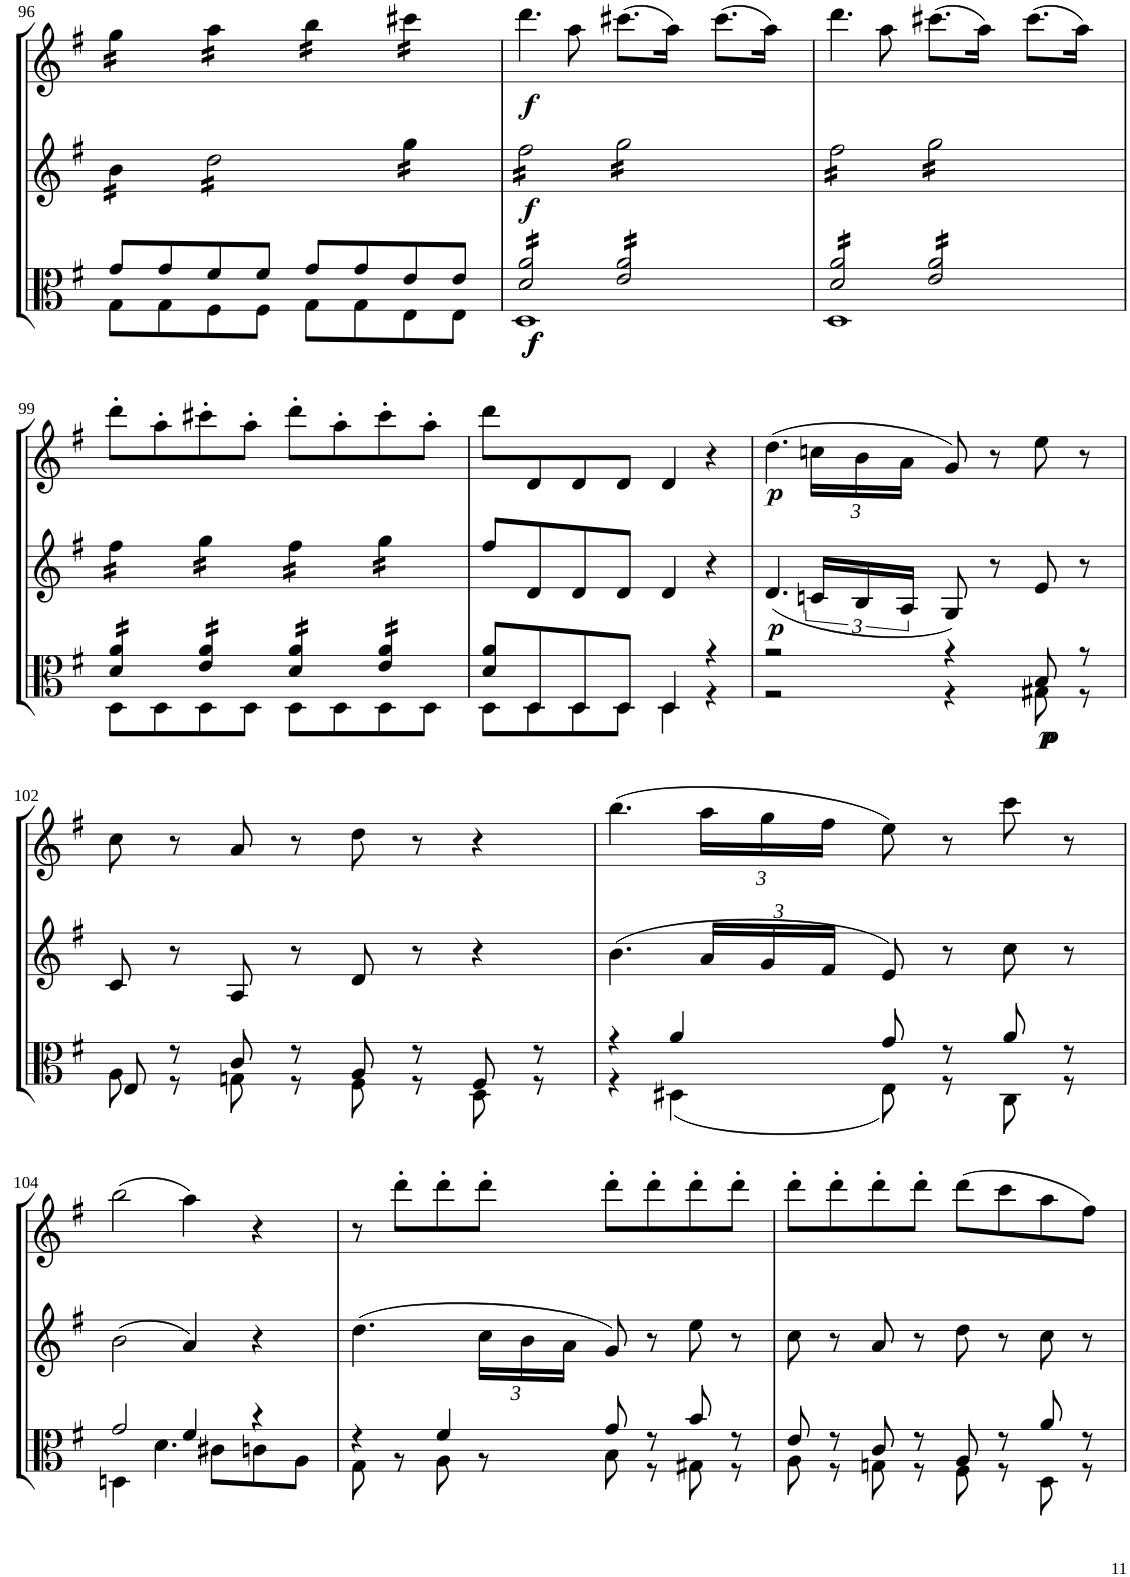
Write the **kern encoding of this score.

**kern	**dynam	**kern	**dynam	**kern	**dynam
*part3	*part3	*part2	*part2	*part1	*part1
*staff3	*staff3	*staff2	*staff2	*staff1	*staff1
*I"Viola/Violoncello	*	*I"Violino II	*	*I"Violino I	*
!!LO:PB:g=z
*clefC3	*	*clefG2	*	*clefG2	*
*k[f#]	*	*k[f#]	*	*k[f#]	*
*M4/4	*	*M4/4	*	*M4/4	*
*met(c)	*	*met(c)	*	*met(c)	*
=96	=96	=96	=96	=96	=96
*^	*	*	*	*	*
*	*	*	*tremolo	*	*	*
*	*	*	*	*	*tremolo	*
8g/L	8G\L	.	16b\LL	.	16gg\LL	.
.	.	.	16b\	.	16gg\	.
8g/	8G\	.	16b\	.	16gg\	.
.	.	.	16b\JJ	.	16gg\JJ	.
8f#/	8F#\	.	16dd\LL	.	16aa\LL	.
.	.	.	16dd\	.	16aa\	.
8f#/J	8F#\J	.	16dd\	.	16aa\	.
.	.	.	16dd\	.	16aa\JJ	.
8g/L	8G\L	.	16dd\	.	16bb\LL	.
.	.	.	16dd\	.	16bb\	.
8g/	8G\	.	16dd\	.	16bb\	.
.	.	.	16dd\JJ	.	16bb\JJ	.
8e/	8E\	.	16gg\LL	.	16ccc#X\LL	.
.	.	.	16gg\	.	16ccc#X\	.
8e/J	8E\J	.	16gg\	.	16ccc#X\	.
.	.	.	16gg\JJ	.	16ccc#X\JJ	.
*	*	*	*	*	*Xtremolo	*
=97	=97	=97	=97	=97	=97	=97
!	!	!LO:DY:b	!	!	!	!
!	!	!LO:DY:n=1:b	!	!LO:DY:b	!	!LO:DY:b
*tremolo	*	*	*	*	*	*
16d/ 16a/LL	1D	f f	16ff#\LL	f	4.ddd\	f
16d/ 16a/	.	.	16ff#\	.	.	.
16d/ 16a/	.	.	16ff#\	.	.	.
16d/ 16a/	.	.	16ff#\	.	.	.
16d/ 16a/	.	.	16ff#\	.	.	.
16d/ 16a/	.	.	16ff#\	.	.	.
16d/ 16a/	.	.	16ff#\	.	8aa\	.
16d/ 16a/JJ	.	.	16ff#\JJ	.	.	.
16e/ 16a/LL	.	.	16gg\LL	.	(8.ccc#X\L	.
16e/ 16a/	.	.	16gg\	.	.	.
16e/ 16a/	.	.	16gg\	.	.	.
16e/ 16a/	.	.	16gg\	.	16aa\Jk)	.
16e/ 16a/	.	.	16gg\	.	(8.ccc#\L	.
16e/ 16a/	.	.	16gg\	.	.	.
16e/ 16a/	.	.	16gg\	.	.	.
16e/ 16a/JJ	.	.	16gg\JJ	.	16aa\Jk)	.
=98	=98	=98	=98	=98	=98	=98
16d/ 16a/LL	1D	.	16ff#\LL	.	4.ddd\	.
16d/ 16a/	.	.	16ff#\	.	.	.
16d/ 16a/	.	.	16ff#\	.	.	.
16d/ 16a/	.	.	16ff#\	.	.	.
16d/ 16a/	.	.	16ff#\	.	.	.
16d/ 16a/	.	.	16ff#\	.	.	.
16d/ 16a/	.	.	16ff#\	.	8aa\	.
16d/ 16a/JJ	.	.	16ff#\JJ	.	.	.
16e/ 16a/LL	.	.	16gg\LL	.	(8.ccc#X\L	.
16e/ 16a/	.	.	16gg\	.	.	.
16e/ 16a/	.	.	16gg\	.	.	.
16e/ 16a/	.	.	16gg\	.	16aa\Jk)	.
16e/ 16a/	.	.	16gg\	.	(8.ccc#\L	.
16e/ 16a/	.	.	16gg\	.	.	.
16e/ 16a/	.	.	16gg\	.	.	.
16e/ 16a/JJ	.	.	16gg\JJ	.	16aa\Jk)	.
!!LO:LB:g=z
=99	=99	=99	=99	=99	=99	=99
16d/ 16a/LL	8D\L	.	16ff#\LL	.	8ddd'\L	.
16d/ 16a/	.	.	16ff#\	.	.	.
16d/ 16a/	8D\	.	16ff#\	.	8aa'\	.
16d/ 16a/JJ	.	.	16ff#\JJ	.	.	.
16e/ 16a/LL	8D\	.	16gg\LL	.	8ccc#X'\	.
16e/ 16a/	.	.	16gg\	.	.	.
16e/ 16a/	8D\J	.	16gg\	.	8aa'\J	.
16e/ 16a/JJ	.	.	16gg\JJ	.	.	.
16d/ 16a/LL	8D\L	.	16ff#\LL	.	8ddd'\L	.
16d/ 16a/	.	.	16ff#\	.	.	.
16d/ 16a/	8D\	.	16ff#\	.	8aa'\	.
16d/ 16a/JJ	.	.	16ff#\JJ	.	.	.
16e/ 16a/LL	8D\	.	16gg\LL	.	8ccc#'\	.
16e/ 16a/	.	.	16gg\	.	.	.
16e/ 16a/	8D\J	.	16gg\	.	8aa'\J	.
16e/ 16a/JJ	.	.	16gg\JJ	.	.	.
*	*	*	*Xtremolo	*	*	*
*Xtremolo	*	*	*	*	*	*
=100	=100	=100	=100	=100	=100	=100
8d/ 8a/L	8D\L	.	8ff#/L	.	8ddd\L	.
8D/	8D\	.	8d/	.	8d/	.
8D/	8D\	.	8d/	.	8d/	.
8D/J	8D\J	.	8d/J	.	8d/J	.
4D/	4D\	.	4d/	.	4d/	.
4r	4r	.	4r	.	4r	.
=101	=101	=101	=101	=101	=101	=101
!	!	!	!	!LO:DY:b	!	!LO:DY:b
2r	2r	.	(4.d/	p	(4.dd\	p
*	*	*	*	*	*Xbrackettup	*
.	.	.	24cn/LL	.	24ccn\LL	.
.	.	.	24B/	.	24b\	.
.	.	.	24A/JJ	.	24a\JJ	.
4r	4r	.	8G/)	.	8g/)	.
.	.	.	8r	.	8r	.
!	!	!LO:DY:b	!	!	!	!
!	!	!LO:DY:n=1:b	!	!	!	!
8B/	8G#X\	p p	8e/	.	8ee\	.
8r	8r	.	8r	.	8r	.
!!LO:LB:g=z
=102	=102	=102	=102	=102	=102	=102
8E/	8A\	.	8c/	.	8cc\	.
8r	8r	.	8r	.	8r	.
8c/	8Gn\	.	8A/	.	8a/	.
8r	8r	.	8r	.	8r	.
8A/	8F#\	.	8d/	.	8dd\	.
8r	8r	.	8r	.	8r	.
8F#/	8D\	.	4r	.	4r	.
8r	8r	.	.	.	.	.
=103	=103	=103	=103	=103	=103	=103
4r	4r	.	(4.b\	.	(4.bb\	.
4a/	(4D#X\	.	.	.	.	.
*	*	*	*Xbrackettup	*	*	*
.	.	.	24a/LL	.	24aa\LL	.
.	.	.	24g/	.	24gg\	.
.	.	.	24f#/JJ	.	24ff#\JJ	.
8g/	8E\)	.	8e/)	.	8ee\)	.
8r	8r	.	8r	.	8r	.
8a/	8C\	.	8cc\	.	8ccc\	.
8r	8r	.	8r	.	8r	.
!!LO:LB:g=z
=104	=104	=104	=104	=104	=104	=104
2g/	4Dn\	.	(2b\	.	(2bb\	.
.	4.d\	.	.	.	.	.
4f#/	.	.	4a/)	.	4aa\)	.
.	8c#X\L	.	.	.	.	.
4r	8cn\	.	4r	.	4r	.
.	8A\J	.	.	.	.	.
=105	=105	=105	=105	=105	=105	=105
4r	8G\	.	(4.dd\	.	8r	.
.	8r	.	.	.	8ddd'\L	.
4f#/	8A\	.	.	.	8ddd'\	.
.	8r	.	24cc\LL	.	8ddd'\J	.
.	.	.	24b\	.	.	.
.	.	.	24a\JJ	.	.	.
8g/	8B\	.	8g/)	.	8ddd'\L	.
8r	8r	.	8r	.	8ddd'\	.
8b/	8G#X\	.	8ee\	.	8ddd'\	.
8r	8r	.	8r	.	8ddd'\J	.
=106	=106	=106	=106	=106	=106	=106
8e/	8A\	.	8cc\	.	8ddd'\L	.
8r	8r	.	8r	.	8ddd'\	.
8c/	8Gn\	.	8a/	.	8ddd'\	.
8r	8r	.	8r	.	8ddd'\J	.
8A/	8F#\	.	8dd\	.	(8ddd\L	.
8r	8r	.	8r	.	8ccc\	.
8a/	8D\	.	8cc\	.	8aa\	.
8r	8r	.	8r	.	8ff#\J)	.
*v	*v	*	*	*	*	*
=	=	=	=	=	=
*-	*-	*-	*-	*-	*-
